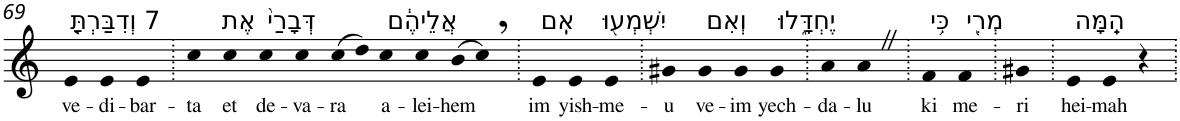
**kern	**text
*part1	*part1
*staff1	*staff1
*I"Piano	*
*I'Pno	*
!!LO:PB:g=z
*clefG2	*
*k[]	*
=69	=69
!LO:TX:a:t=7 וְדִבַּרְתָּ֤	!
!	!LO:LY:b
4e	ve-
!	!LO:LY:b
4e	-di-
!	!LO:LY:b
4e	-bar-
=70.	=70.
!	!LO:LY:b
4cc	-ta
!LO:TX:a:t=אֶת	!
!	!LO:LY:b
4cc	et
!LO:TX:a:t=דְּבָרַי֙	!
!	!LO:LY:b
4cc	de-
!	!LO:LY:b
4cc	-va-
!	!LO:LY:b
(>8cc	-ra
8dd)	.
!LO:TX:a:t=אֲלֵיהֶ֔ם	!
!	!LO:LY:b
4cc	a-
!	!LO:LY:b
4cc	-lei-
!	!LO:LY:b
(>8b	-hem
8cc,)	.
=71.	=71.
!LO:TX:a:t=אִֽם	!
!	!LO:LY:b
4e	im
!LO:TX:a:t=יִשְׁמְע֖וּ	!
!	!LO:LY:b
4e	yish-
!	!LO:LY:b
4e	-me-
=72.	=72.
!	!LO:LY:b
4g#X	-u
!LO:TX:a:t=וְאִם	!
!	!LO:LY:b
4g#	ve-
!	!LO:LY:b
4g#	-im
!LO:TX:a:t=יֶחְדָּ֑לוּ	!
!	!LO:LY:b
4g#	yech-
=73.	=73.
!	!LO:LY:b
4a	-da-
!	!LO:LY:b
4aZ	-lu
=74.	=74.
!LO:TX:a:t=כִּ֥י	!
!	!LO:LY:b
4f	ki
!LO:TX:a:t=מְרִ֖י	!
!	!LO:LY:b
4f	me-
=75.	=75.
!	!LO:LY:b
4g#X	-ri
=76.	=76.
!LO:TX:a:t=הֵֽמָּה	!
!	!LO:LY:b
4e	hei-
!	!LO:LY:b
4e	-mah
4r	.
=.	=.
*-	*-
